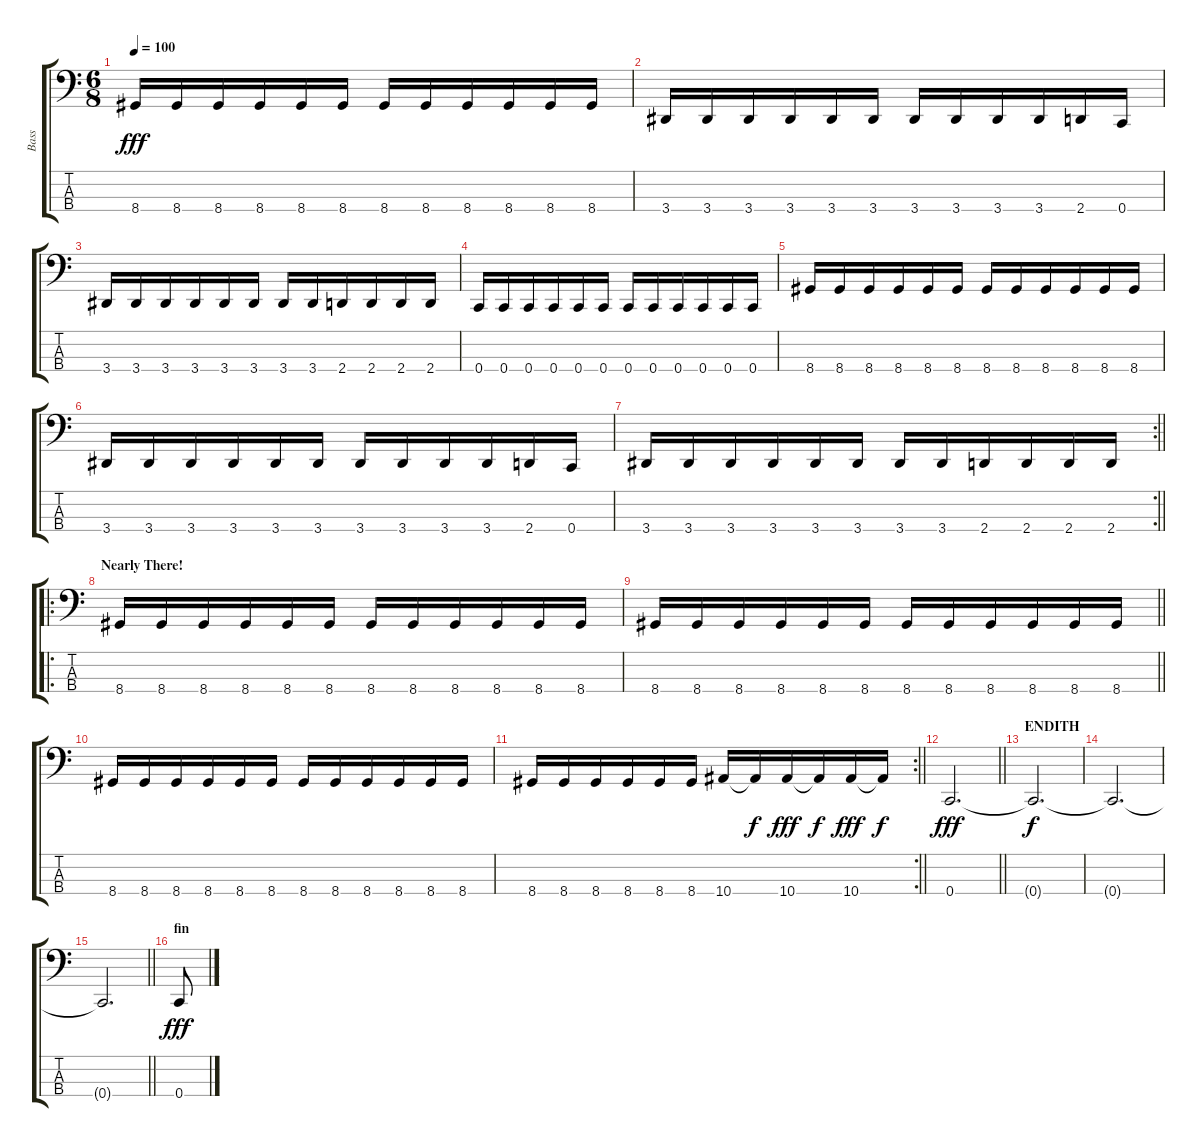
\track ("Bass" "Bass") {instrument slapbass1}
\staff {score tabs}
\tuning (F2 C2 G1 C1) {hide}
\ts (6 8)
\tempo 100
\clef f4
\ks c
8.4.16{dy fff} 8.4.16 8.4.16 8.4.16 8.4.16 8.4.16 8.4.16 8.4.16 8.4.16 8.4.16 8.4.16 8.4.16 |
3.4.16 3.4.16 3.4.16 3.4.16 3.4.16 3.4.16 3.4.16 3.4.16 3.4.16 3.4.16 2.4.16 0.4.16 |
3.4.16 3.4.16 3.4.16 3.4.16 3.4.16 3.4.16 3.4.16 3.4.16 2.4.16 2.4.16 2.4.16 2.4.16 |
0.4.16 0.4.16 0.4.16 0.4.16 0.4.16 0.4.16 0.4.16 0.4.16 0.4.16 0.4.16 0.4.16 0.4.16 |
8.4.16 8.4.16 8.4.16 8.4.16 8.4.16 8.4.16 8.4.16 8.4.16 8.4.16 8.4.16 8.4.16 8.4.16 |
3.4.16 3.4.16 3.4.16 3.4.16 3.4.16 3.4.16 3.4.16 3.4.16 3.4.16 3.4.16 2.4.16 0.4.16 |
\rc 2
\barLineRight lightlight
3.4.16 3.4.16 3.4.16 3.4.16 3.4.16 3.4.16 3.4.16 3.4.16 2.4.16 2.4.16 2.4.16 2.4.16 |
\ro
\section ("" "Nearly There!")
8.4.16 8.4.16 8.4.16 8.4.16 8.4.16 8.4.16 8.4.16 8.4.16 8.4.16 8.4.16 8.4.16 8.4.16 |
\barLineRight lightlight
8.4.16 8.4.16 8.4.16 8.4.16 8.4.16 8.4.16 8.4.16 8.4.16 8.4.16 8.4.16 8.4.16 8.4.16 |
8.4.16 8.4.16 8.4.16 8.4.16 8.4.16 8.4.16 8.4.16 8.4.16 8.4.16 8.4.16 8.4.16 8.4.16 |
\rc 2
\barLineRight lightlight
8.4.16 8.4.16 8.4.16 8.4.16 8.4.16 8.4.16 10.4.16 10.4{t}.16{dy f} 10.4.16{dy fff} 10.4{t}.16{dy f} 10.4.16{dy fff} 10.4{t}.16{dy f} |
\barLineRight lightlight
0.4.2{d dy fff} |
\section ("" "ENDITH")
0.4{t}.2{d dy f} |
0.4{t}.2{d} |
\barLineRight lightlight
0.4{t}.2{d} |
\section ("" "fin")
0.4.8{dy fff}
